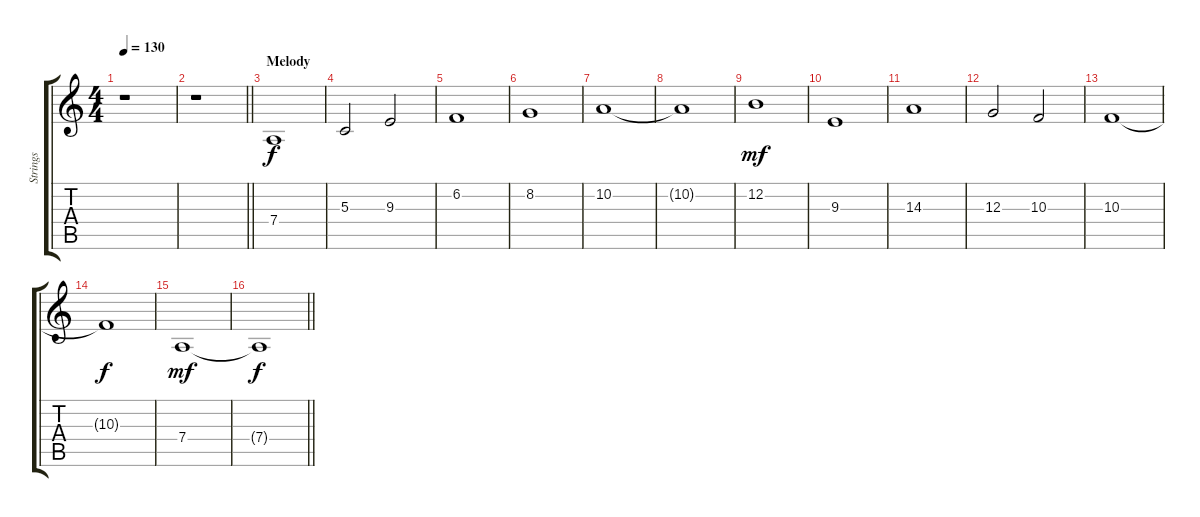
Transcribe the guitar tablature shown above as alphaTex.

\track ("Strings" "Strings") {instrument stringensemble1}
\staff {score tabs}
\tuning (E4 B3 G3 D3 A2 E2) {hide}
\ts (4 4)
\tempo 130
\clef g2
\ks c
r.1{dy f} |
\barLineRight lightlight
r.1 |
\section ("" "Melody")
7.4.1 |
5.3.2 9.3.2 |
6.2.1 |
8.2.1 |
10.2.1 |
10.2{t}.1 |
12.2.1{dy mf} |
9.3.1 |
14.3.1 |
12.3.2 10.3.2 |
10.3.1 |
10.3{t}.1{dy f} |
7.4.1{dy mf} |
\barLineRight lightlight
7.4{t}.1{dy f}
